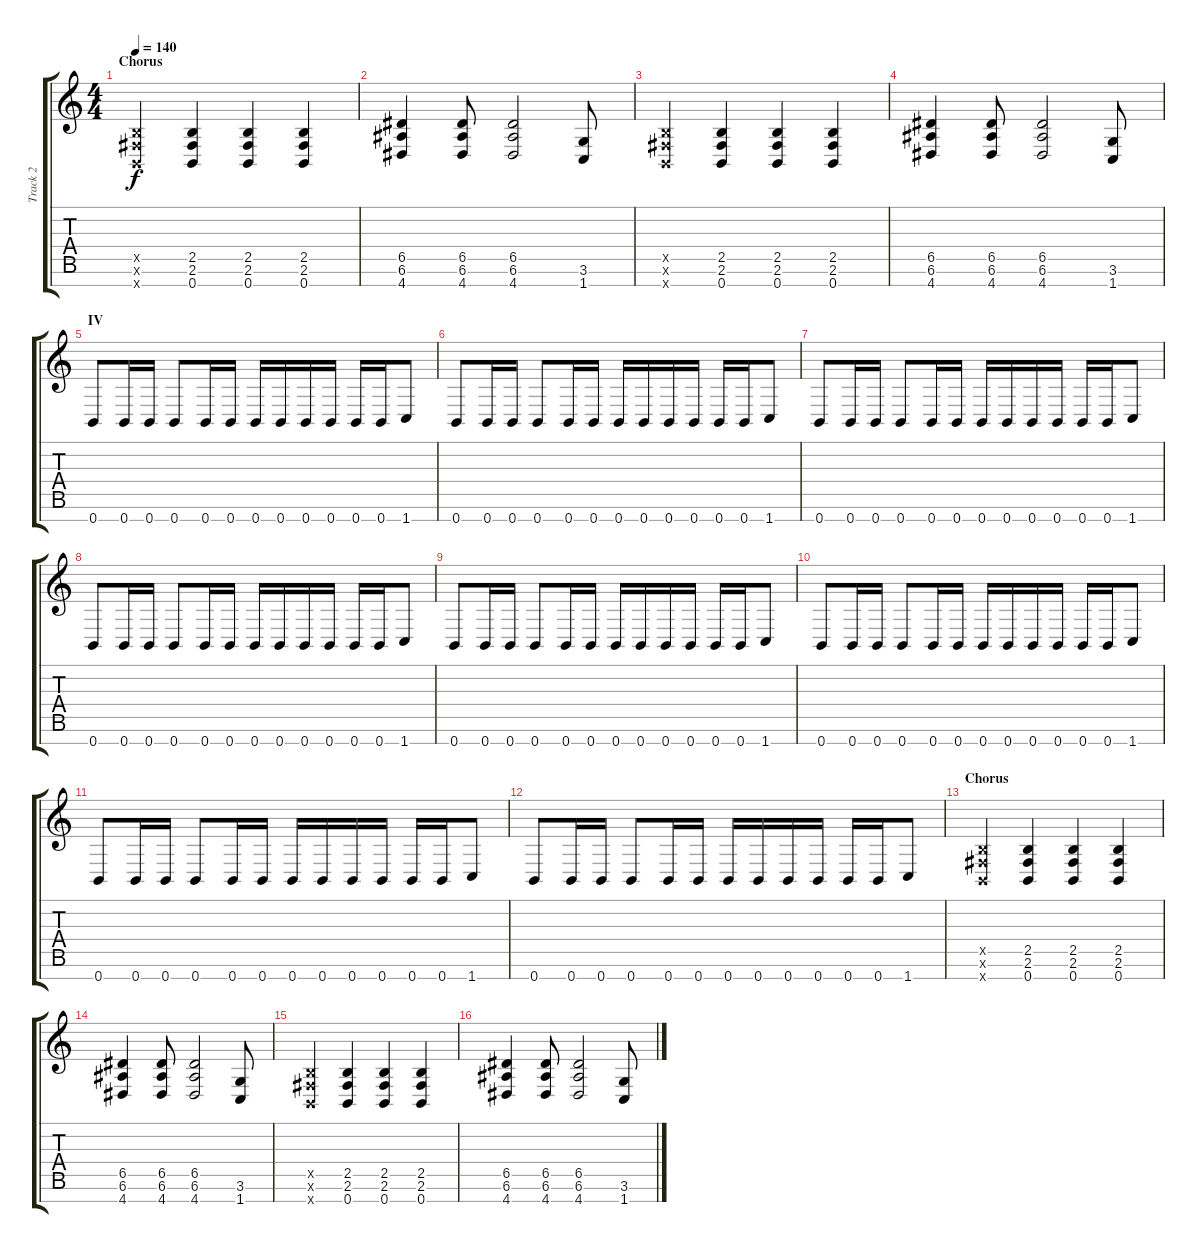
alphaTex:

\track ("Track 2" "Track 2") {instrument distortionguitar}
\staff {score tabs}
\tuning (E4 B3 G3 D3 A2 E2 B1) {hide}
\ts (4 4)
\section ("" "Chorus")
\tempo 140
\clef g2
\ks c
(2.5{x} 2.6{x} 0.7{x}).4{dy f} (2.5 2.6 0.7).4 (2.5 2.6 0.7).4 (2.5 2.6 0.7).4 |
(6.5 6.6 4.7).4 (6.5 6.6 4.7).8 (6.5 6.6 4.7).2 (3.6 1.7).8 |
(2.5{x} 2.6{x} 0.7{x}).4 (2.5 2.6 0.7).4 (2.5 2.6 0.7).4 (2.5 2.6 0.7).4 |
(6.5 6.6 4.7).4 (6.5 6.6 4.7).8 (6.5 6.6 4.7).2 (3.6 1.7).8 |
\section ("" "IV")
0.7.8{volume 13} 0.7.16 0.7.16 0.7.8 0.7.16 0.7.16 0.7.16 0.7.16 0.7.16 0.7.16 0.7.16 0.7.16 1.7.8 |
0.7.8 0.7.16 0.7.16 0.7.8 0.7.16 0.7.16 0.7.16 0.7.16 0.7.16 0.7.16 0.7.16 0.7.16 1.7.8 |
0.7.8 0.7.16 0.7.16 0.7.8 0.7.16 0.7.16 0.7.16 0.7.16 0.7.16 0.7.16 0.7.16 0.7.16 1.7.8 |
0.7.8 0.7.16 0.7.16 0.7.8 0.7.16 0.7.16 0.7.16 0.7.16 0.7.16 0.7.16 0.7.16 0.7.16 1.7.8 |
0.7.8 0.7.16 0.7.16 0.7.8 0.7.16 0.7.16 0.7.16 0.7.16 0.7.16 0.7.16 0.7.16 0.7.16 1.7.8 |
0.7.8 0.7.16 0.7.16 0.7.8 0.7.16 0.7.16 0.7.16 0.7.16 0.7.16 0.7.16 0.7.16 0.7.16 1.7.8 |
0.7.8 0.7.16 0.7.16 0.7.8 0.7.16 0.7.16 0.7.16 0.7.16 0.7.16 0.7.16 0.7.16 0.7.16 1.7.8 |
0.7.8 0.7.16 0.7.16 0.7.8 0.7.16 0.7.16 0.7.16 0.7.16 0.7.16 0.7.16 0.7.16 0.7.16 1.7.8 |
\section ("" "Chorus")
(2.5{x} 2.6{x} 0.7{x}).4 (2.5 2.6 0.7).4 (2.5 2.6 0.7).4 (2.5 2.6 0.7).4 |
(6.5 6.6 4.7).4 (6.5 6.6 4.7).8 (6.5 6.6 4.7).2 (3.6 1.7).8 |
(2.5{x} 2.6{x} 0.7{x}).4 (2.5 2.6 0.7).4 (2.5 2.6 0.7).4 (2.5 2.6 0.7).4 |
(6.5 6.6 4.7).4 (6.5 6.6 4.7).8 (6.5 6.6 4.7).2 (3.6 1.7).8
